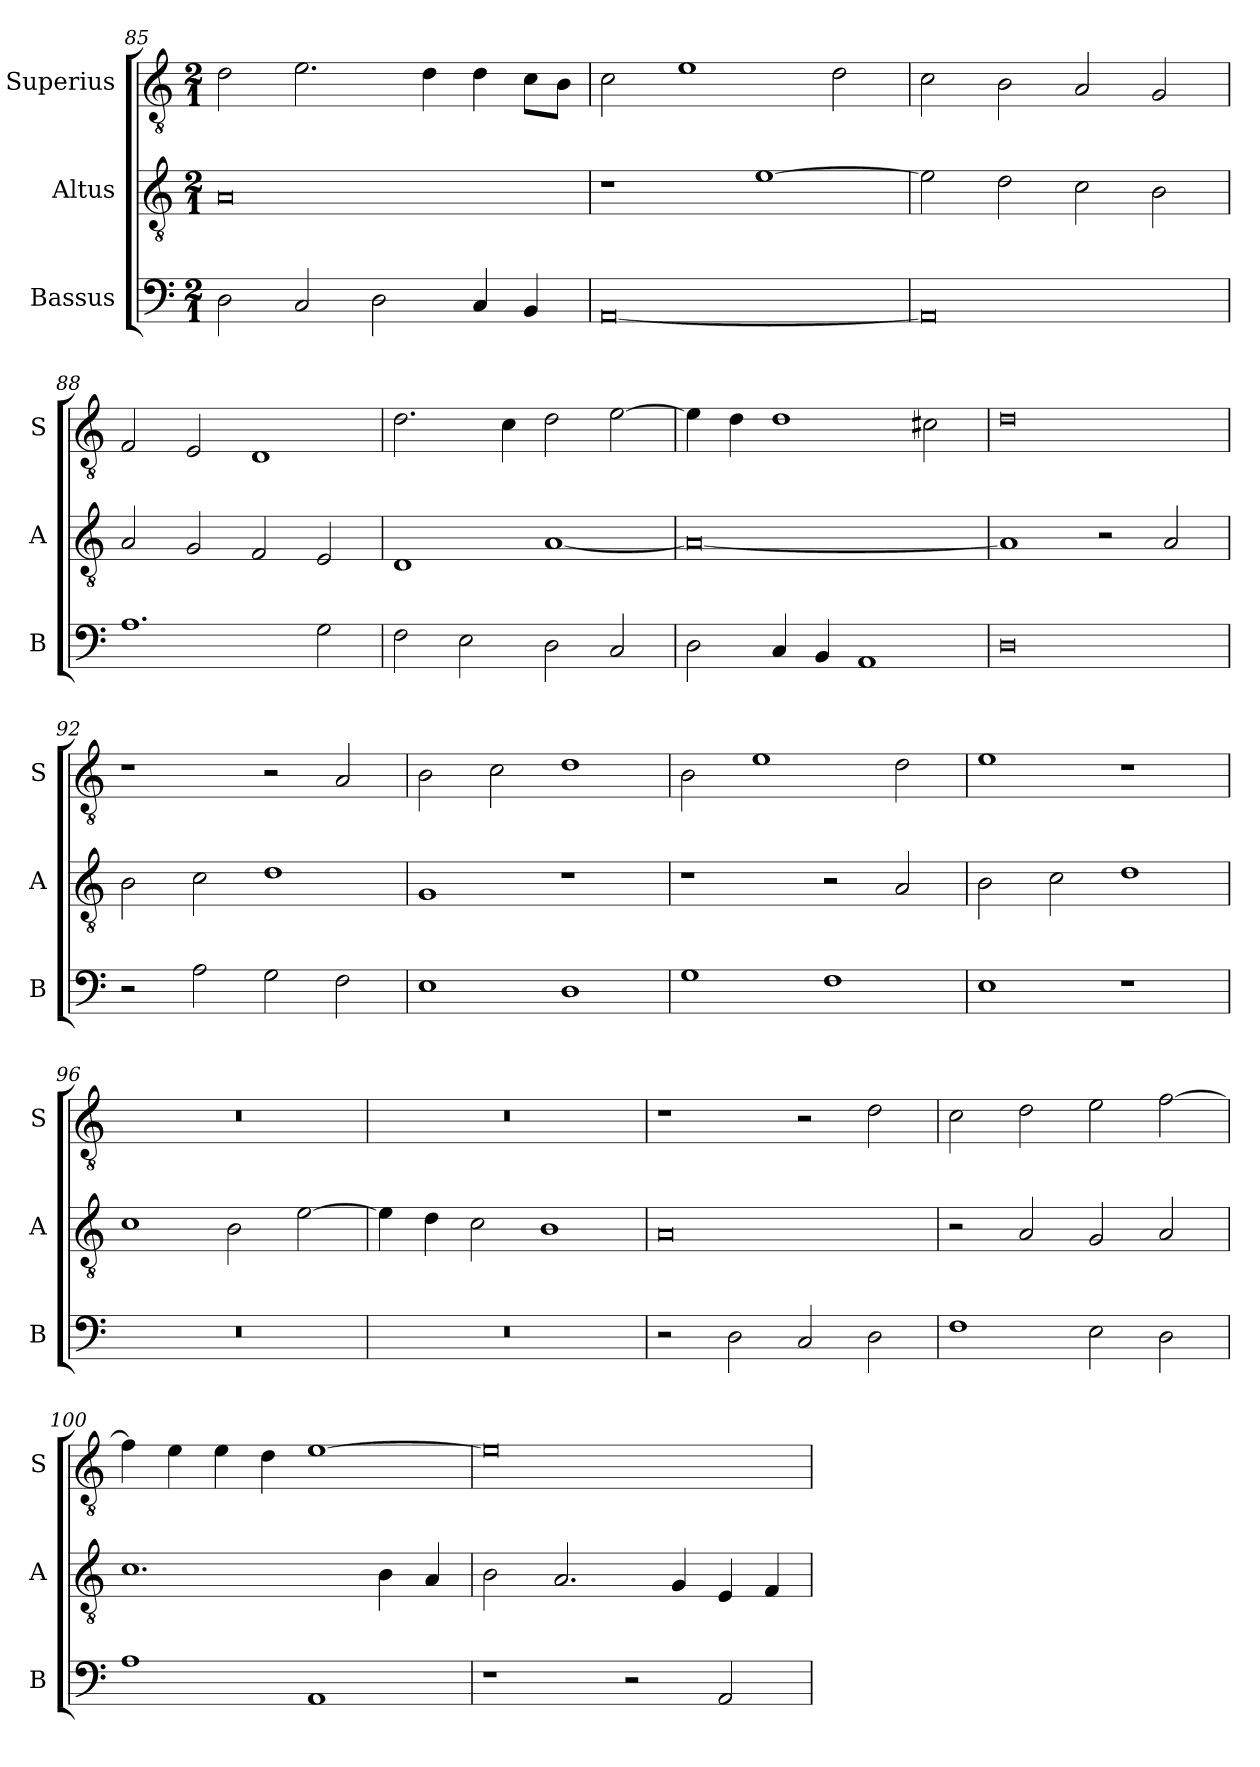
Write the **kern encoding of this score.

**kern	**kern	**kern
*part3	*part2	*part1
*staff3	*staff2	*staff1
*I"Bassus	*I"Altus	*I"Superius
*I'B	*I'A	*I'S
*clefF4	*clefGv2	*clefGv2
*k[]	*k[]	*k[]
*C:	*C:	*C:
*M2/1	*M2/1	*M2/1
=85	=85	=85
2D	0A	2d
2C	.	2.e
2D	.	.
.	.	4d
4C	.	4d
4BB	.	8cL
.	.	8BJ
=86	=86	=86
[0AA	1r	2c
.	.	1e
.	[1e	.
.	.	2d
=87	=87	=87
0AA]	2e]	2c
.	2d	2B
.	2c	2A
.	2B	2G
=88	=88	=88
1.A	2A	2F
.	2G	2E
.	2F	1D
2G	2E	.
=89	=89	=89
2F	1D	2.d
2E	.	.
.	.	4c
2D	[1A	2d
2C	.	[2e
=90	=90	=90
2D	0A_	4e]
.	.	4d
4C	.	1d
4BB	.	.
1AA	.	.
.	.	2c#X
=91	=91	=91
0D	1A]	0d
.	2r	.
.	2A	.
=92	=92	=92
2r	2B	1r
2A	2c	.
2G	1d	2r
2F	.	2A
=93	=93	=93
1E	1G	2B
.	.	2c
1D	1r	1d
=94	=94	=94
1G	1r	2B
.	.	1e
1F	2r	.
.	2A	2d
=95	=95	=95
1E	2B	1e
.	2c	.
1r	1d	1r
=96	=96	=96
0r	1c	0r
.	2B	.
.	[2e	.
=97	=97	=97
0r	4e]	0r
.	4d	.
.	2c	.
.	1B	.
=98	=98	=98
2r	0A	1r
2D	.	.
2C	.	2r
2D	.	2d
=99	=99	=99
1F	2r	2c
.	2A	2d
2E	2G	2e
2D	2A	[2f
=100	=100	=100
1A	1.c	4f]
.	.	4e
.	.	4e
.	.	4d
1AA	.	[1e
.	4B	.
.	4A	.
=101	=101	=101
1r	2B	0e]
.	2.A	.
2r	.	.
.	4G	.
2AA	4E	.
.	4F	.
=	=	=
*-	*-	*-
